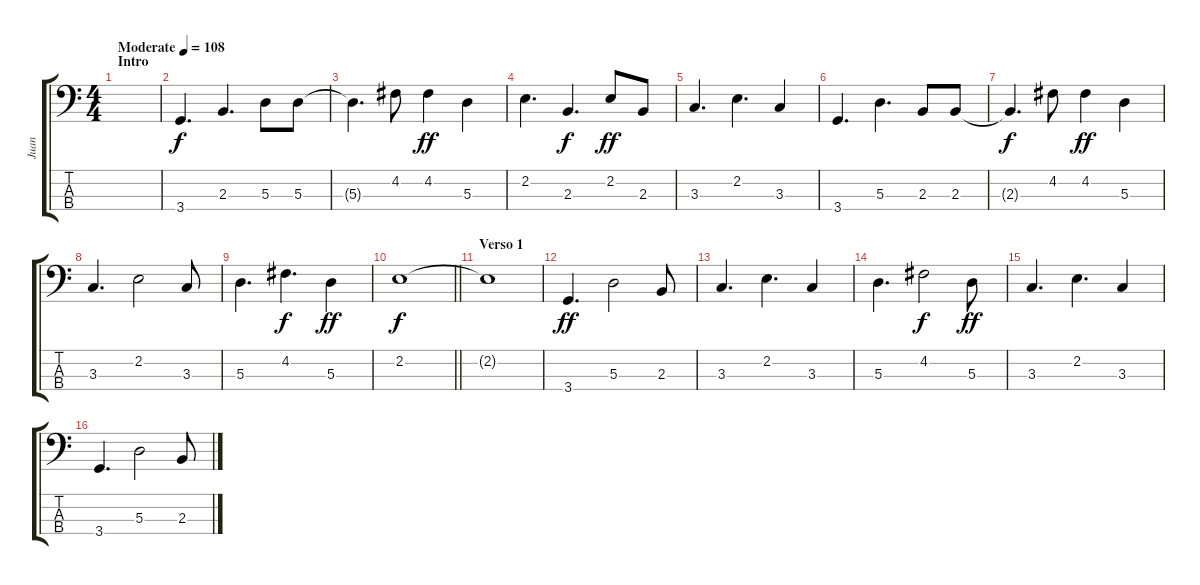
\track ("Juan" "Juan") {instrument electricbassfinger}
\staff {score tabs}
\tuning (G2 D2 A1 E1) {hide}
\ts (4 4)
\section ("" "Intro")
\tempo (108 "Moderate")
\clef f4
\ks c
|
3.4.4{d} 2.3.4{d} 5.3.8 5.3.8 |
5.3{t}.4{d dy f} 4.2.8 4.2.4{dy ff} 5.3.4 |
2.2.4{d} 2.3.4{d dy f} 2.2.8{dy ff} 2.3.8 |
3.3.4{d} 2.2.4{d} 3.3.4 |
3.4.4{d} 5.3.4{d} 2.3.8 2.3.8 |
2.3{t}.4{d dy f} 4.2.8 4.2.4{dy ff} 5.3.4 |
3.3.4{d} 2.2.2 3.3.8 |
5.3.4{d} 4.2.4{d dy f} 5.3.4{dy ff} |
\barLineRight lightlight
2.2.1{dy f} |
\section ("" "Verso 1")
2.2{t}.1 |
3.4.4{d dy ff} 5.3.2 2.3.8 |
3.3.4{d} 2.2.4{d} 3.3.4 |
5.3.4{d} 4.2.2{dy f} 5.3.8{dy ff} |
3.3.4{d} 2.2.4{d} 3.3.4 |
3.4.4{d} 5.3.2 2.3.8
